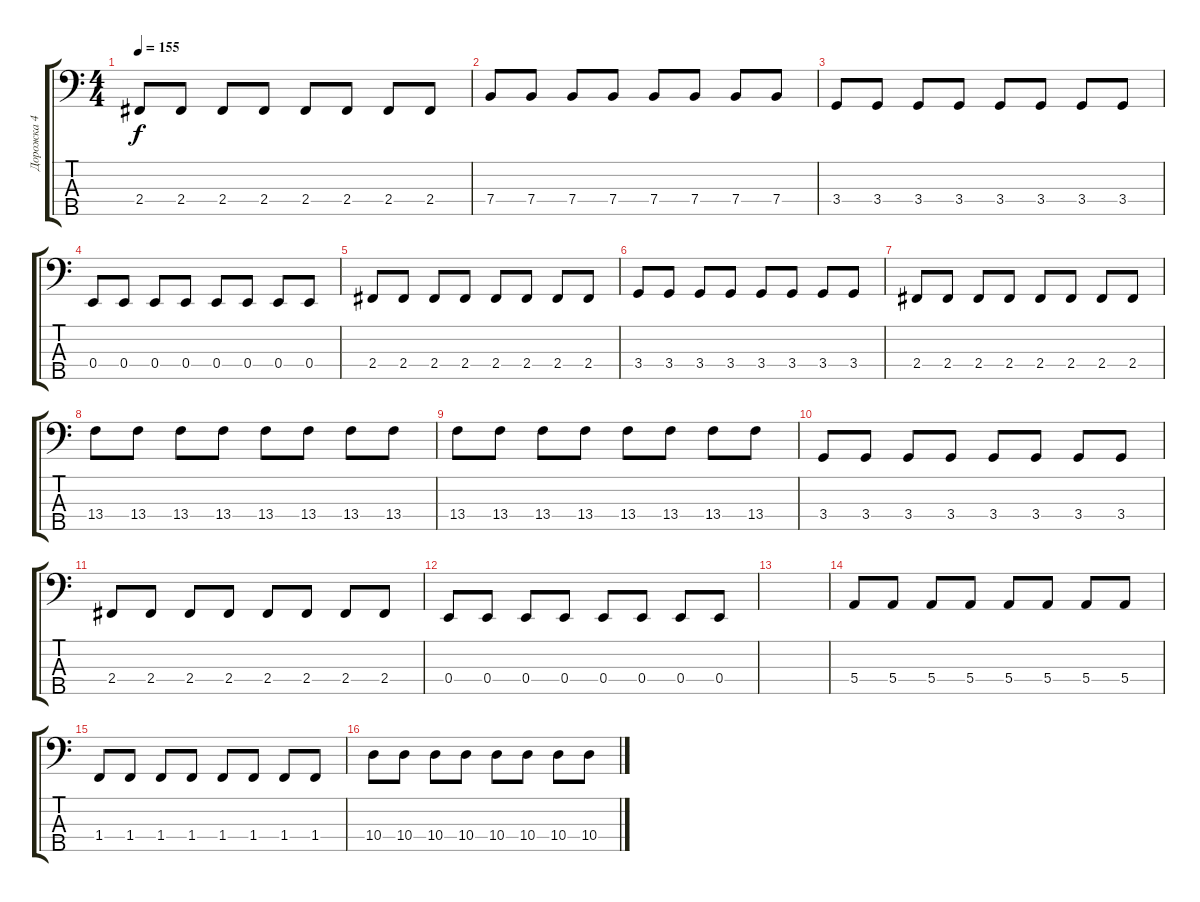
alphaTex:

\track ("Дорожка 4" "Дорожка 4") {instrument electricbasspick}
\staff {score tabs}
\tuning (G2 D2 A1 E1 B0) {hide}
\ts (4 4)
\tempo 155
\clef f4
\ks c
2.4.8{dy f} 2.4.8 2.4.8 2.4.8 2.4.8 2.4.8 2.4.8 2.4.8 |
7.4.8 7.4.8 7.4.8 7.4.8 7.4.8 7.4.8 7.4.8 7.4.8 |
3.4.8 3.4.8 3.4.8 3.4.8 3.4.8 3.4.8 3.4.8 3.4.8 |
0.4.8 0.4.8 0.4.8 0.4.8 0.4.8 0.4.8 0.4.8 0.4.8 |
2.4.8 2.4.8 2.4.8 2.4.8 2.4.8 2.4.8 2.4.8 2.4.8 |
3.4.8 3.4.8 3.4.8 3.4.8 3.4.8 3.4.8 3.4.8 3.4.8 |
2.4.8 2.4.8 2.4.8 2.4.8 2.4.8 2.4.8 2.4.8 2.4.8 |
13.4.8 13.4.8 13.4.8 13.4.8 13.4.8 13.4.8 13.4.8 13.4.8 |
13.4.8 13.4.8 13.4.8 13.4.8 13.4.8 13.4.8 13.4.8 13.4.8 |
3.4.8 3.4.8 3.4.8 3.4.8 3.4.8 3.4.8 3.4.8 3.4.8 |
2.4.8 2.4.8 2.4.8 2.4.8 2.4.8 2.4.8 2.4.8 2.4.8 |
0.4.8 0.4.8 0.4.8 0.4.8 0.4.8 0.4.8 0.4.8 0.4.8 |
|
5.4.8 5.4.8 5.4.8 5.4.8 5.4.8 5.4.8 5.4.8 5.4.8 |
1.4.8 1.4.8 1.4.8 1.4.8 1.4.8 1.4.8 1.4.8 1.4.8 |
10.4.8 10.4.8 10.4.8 10.4.8 10.4.8 10.4.8 10.4.8 10.4.8
